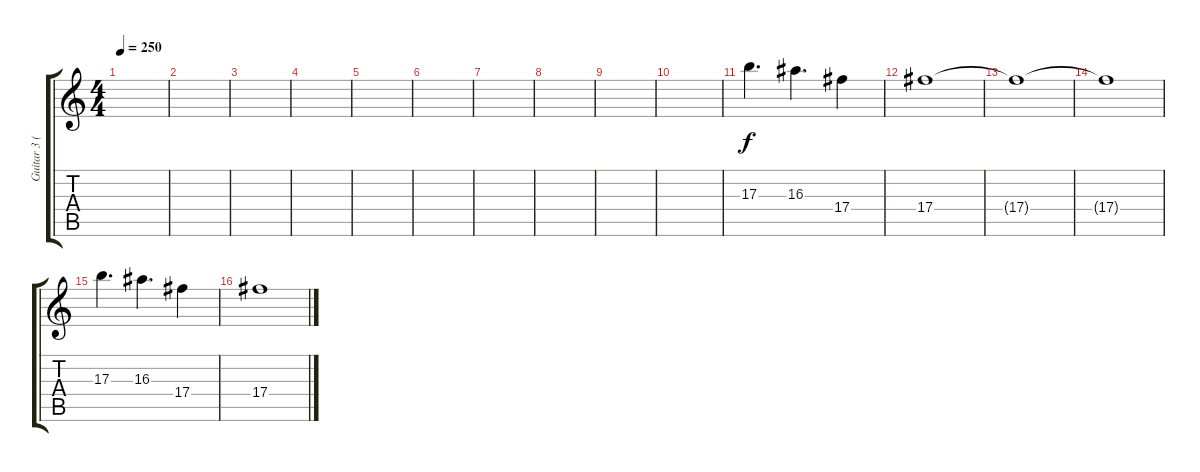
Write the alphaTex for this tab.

\track ("Guitar 3 (clean)" "Guitar 3 (") {instrument acousticguitarsteel}
\staff {score tabs}
\tuning (Eb4 Bb3 Gb3 Db3 Ab2 Eb2) {hide}
\ts (4 4)
\tempo 250
\clef g2
\ks c
|
|
|
|
|
|
|
|
|
|
17.3.4{d} 16.3.4{d} 17.4.4 |
17.4.1 |
17.4{t}.1 |
17.4{t}.1 |
17.3.4{d} 16.3.4{d} 17.4.4 |
17.4.1
